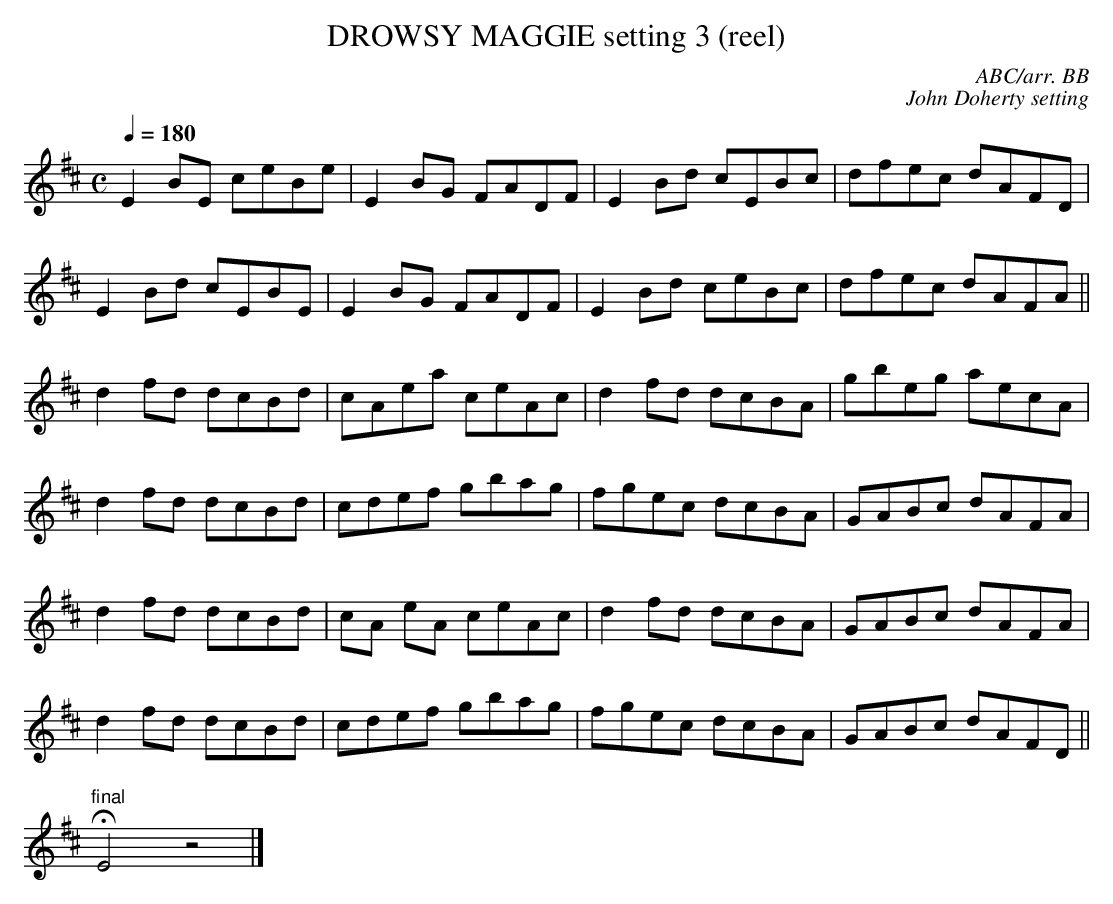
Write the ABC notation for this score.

X:1
T:DROWSY MAGGIE setting 3 (reel)
C:ABC/arr. BB
C:John Doherty setting
Q:1/4=180
L:1/8
M:C
K:Edor
E2BE ceBe|E2 BG FADF|E2Bd cEBc|dfec dAFD|
E2Bd cEBE|E2BG FADF|E2Bd ceBc|dfec dAFA||
d2fd dcBd|cAea ceAc|d2fd dcBA|gbeg aecA|
d2fd dcBd|cdef gbag|fgec dcBA|GABc dAFA|
d2fd dcBd|cA eA ceAc|d2fd dcBA|GABc dAFA|
d2fd dcBd|cdef gbag|fgec dcBA|GABc dAFD||
"final"HE4z4|]
